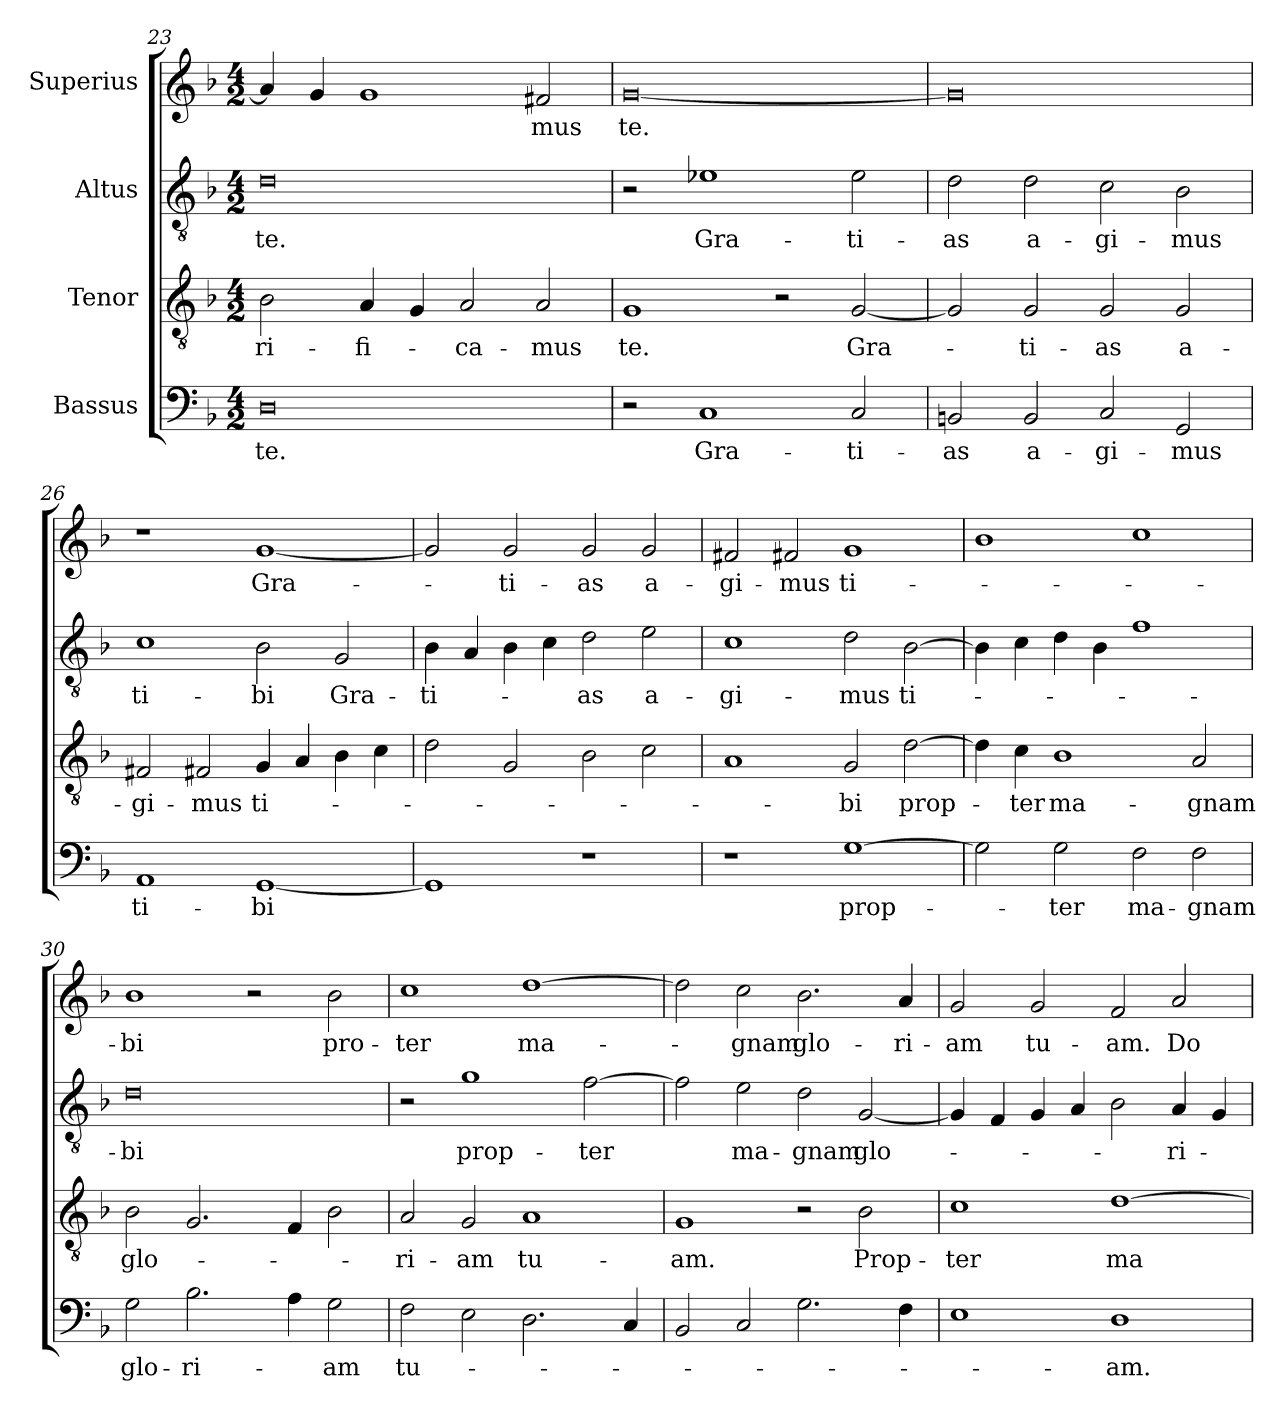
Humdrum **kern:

**kern	**text	**kern	**text	**kern	**text	**kern	**text
*part4	*part4	*part3	*part3	*part2	*part2	*part1	*part1
*staff4	*staff4	*staff3	*staff3	*staff2	*staff2	*staff1	*staff1
*I"Bassus	*	*I"Tenor	*	*I"Altus	*	*I"Superius	*
*clefF4	*	*clefGv2	*	*clefGv2	*	*clefG2	*
*k[b-]	*	*k[b-]	*	*k[b-]	*	*k[b-]	*
*M4/2	*	*M4/2	*	*M4/2	*	*M4/2	*
=23	=23	=23	=23	=23	=23	=23	=23
0D\	te.	2B-\	-ri-	0d\	te.	4a/]	.
.	.	.	.	.	.	4g/	.
.	.	4A/	-fi-	.	.	1g/	.
.	.	4G/	.	.	.	.	.
.	.	2A/	-ca-	.	.	.	.
.	.	2A/	-mus	.	.	2f#X/	-mus
=24	=24	=24	=24	=24	=24	=24	=24
2r	.	1G/	te.	2r	.	[0g/	te.
1C/	Gra-	.	.	1e-X\	Gra-	.	.
.	.	2r	.	.	.	.	.
2C/	-ti-	[2G/	Gra-	2e-\	-ti-	.	.
=25	=25	=25	=25	=25	=25	=25	=25
2BBn/	-as	2G/]	.	2d\	-as	0g/]	.
2BB/	a-	2G/	-ti-	2d\	a-	.	.
2C/	-gi-	2G/	-as	2c\	-gi-	.	.
2GG/	-mus	2G/	a-	2B-\	-mus	.	.
=26	=26	=26	=26	=26	=26	=26	=26
1AA/	ti-	2F#X/	-gi-	1c\	ti-	1r	.
.	.	2F#X/	-mus	.	.	.	.
[1GG/	-bi	4G/	ti-	2B-\	-bi	[1g/	Gra-
.	.	4A/	.	.	.	.	.
.	.	4B-\	.	2G/	Gra-	.	.
.	.	4c\	.	.	.	.	.
=27	=27	=27	=27	=27	=27	=27	=27
1GG/]	.	2d\	.	4B-\	-ti-	2g/]	.
.	.	.	.	4A/	.	.	.
.	.	2G/	.	4B-\	.	2g/	-ti-
.	.	.	.	4c\	.	.	.
1r	.	2B-\	.	2d\	-as	2g/	-as
.	.	2c\	.	2e\	a-	2g/	a-
=28	=28	=28	=28	=28	=28	=28	=28
1r	.	1A/	.	1c\	-gi-	2f#X/	-gi-
.	.	.	.	.	.	2f#X/	-mus
[1G\	prop-	2G/	-bi	2d\	-mus	1g/	ti-
.	.	[2d\	prop-	[2B-\	ti-	.	.
=29	=29	=29	=29	=29	=29	=29	=29
2G\]	.	4d\]	.	4B-\]	.	1b-\	.
.	.	4c\	-ter	4c\	.	.	.
2G\	-ter	1B-\	ma-	4d\	.	.	.
.	.	.	.	4B-\	.	.	.
2F\	ma-	.	.	1f\	.	1cc\	.
2F\	-gnam	2A/	-gnam	.	.	.	.
=30	=30	=30	=30	=30	=30	=30	=30
2G\	glo-	2B-\	glo-	0d\	-bi	1b-\	-bi
2.B-\	-ri-	2.G/	.	.	.	.	.
.	.	.	.	.	.	2r	.
4A\	.	4F/	.	.	.	.	.
2G\	-am	2B-\	.	.	.	2b-\	pro-
=31	=31	=31	=31	=31	=31	=31	=31
2F\	tu-	2A/	-ri-	2r	.	1cc\	-ter
2E\	.	2G/	-am	1g\	prop-	.	.
2.D\	.	1A/	tu-	.	.	[1dd\	ma-
.	.	.	.	[2f\	-ter	.	.
4C/	.	.	.	.	.	.	.
=32	=32	=32	=32	=32	=32	=32	=32
2BB-/	.	1G/	-am.	2f\]	.	2dd\]	.
2C/	.	.	.	2e\	ma-	2cc\	-gnam
2.G\	.	2r	.	2d\	-gnam	2.b-\	glo-
.	.	2B-\	Prop-	[2G/	glo-	.	.
4F\	.	.	.	.	.	4a/	-ri-
=33	=33	=33	=33	=33	=33	=33	=33
1E\	.	1c\	-ter	4G/]	.	2g/	-am
.	.	.	.	4F/	.	.	.
.	.	.	.	4G/	.	2g/	tu-
.	.	.	.	4A/	.	.	.
1D\	-am.	[1d\	ma-	2B-\	.	2f/	-am.
.	.	.	.	4A/	-ri-	2a/	Do-
.	.	.	.	4G/	.	.	.
=	=	=	=	=	=	=	=
*-	*-	*-	*-	*-	*-	*-	*-
